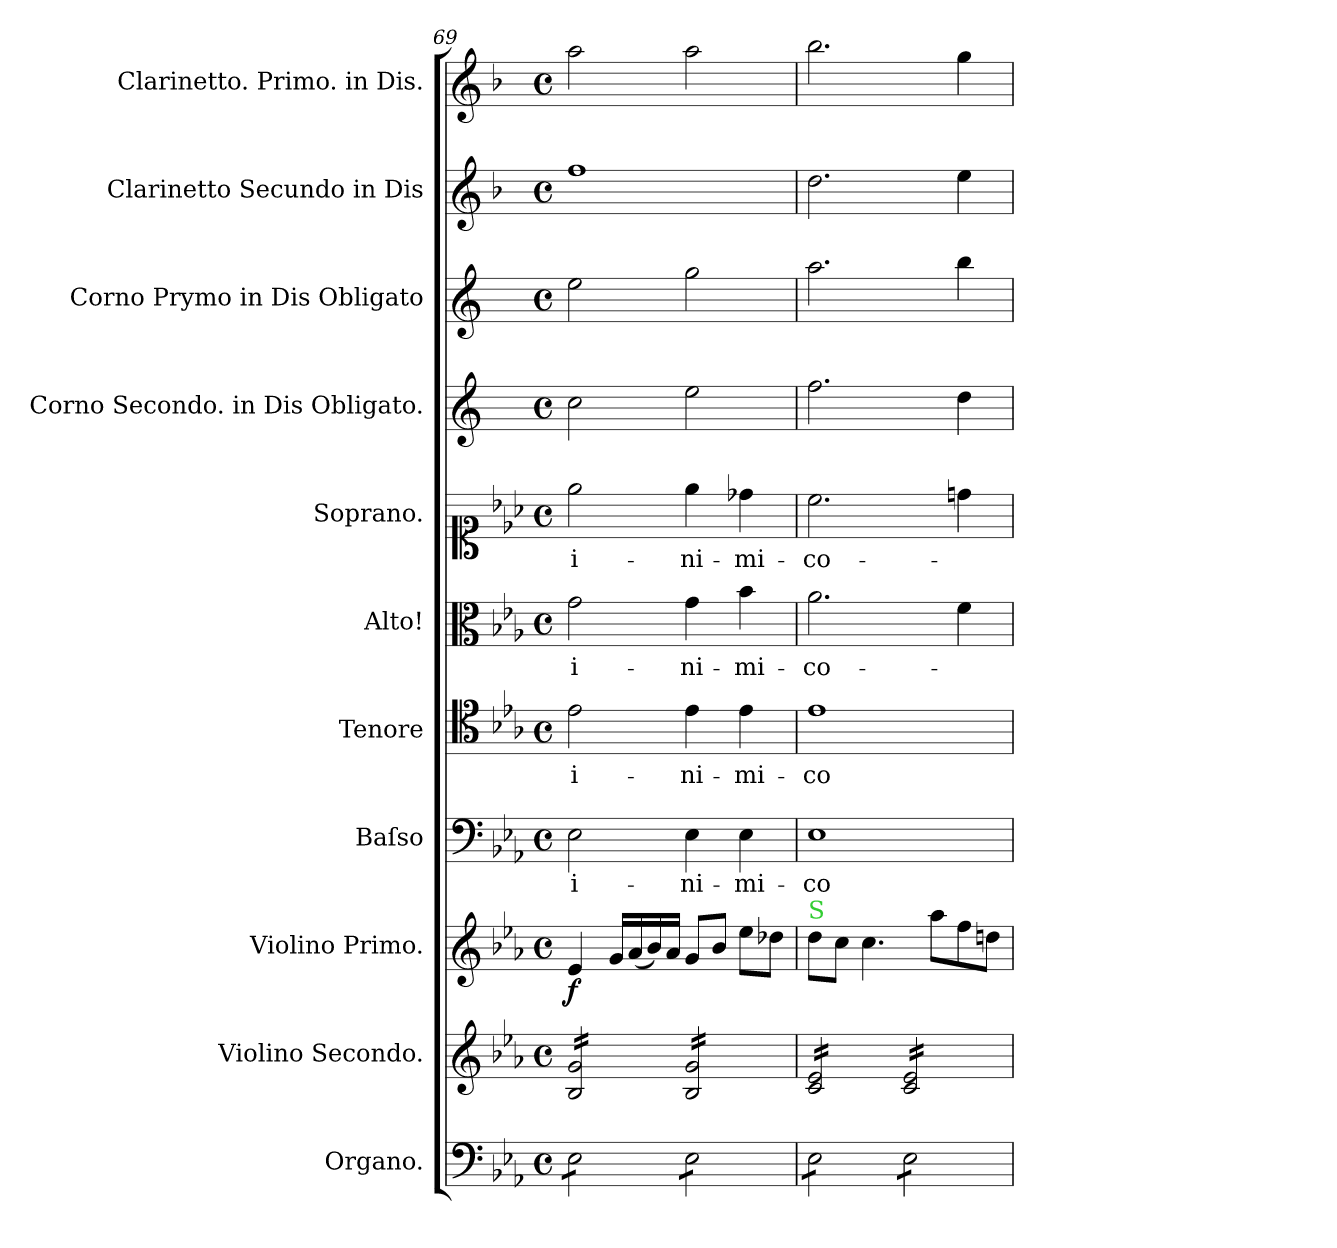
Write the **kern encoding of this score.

**kern	**kern	**dynam	**kern	**dynam	**kern	**text	**kern	**text	**kern	**text	**kern	**text	**kern	**kern	**kern	**kern
*part11	*part10	*part10	*part9	*part9	*part8	*part8	*part7	*part7	*part6	*part6	*part5	*part5	*part4	*part3	*part2	*part1
*staff11	*staff10	*staff10	*staff9	*staff9	*staff8	*staff8	*staff7	*staff7	*staff6	*staff6	*staff5	*staff5	*staff4	*staff3	*staff2	*staff1
*I"Organo.	*I"Violino Secondo.	*	*I"Violino Primo.	*	*I"Baſso	*	*I"Tenore	*	*I"Alto!	*	*I"Soprano.	*	*I"Corno Secondo. in Dis Obligato.	*I"Corno Prymo in Dis Obligato	*I"Clarinetto Secundo in Dis	*I"Clarinetto. Primo. in Dis.
*I'org	*I'vl2	*	*I'vl1	*	*I'B	*	*I'T	*	*I'A	*	*I'S	*	*I'cor2	*I'cor1	*I'Cl.	*I'Cl.
*clefF4	*clefG2	*	*clefG2	*	*clefF4	*	*clefC4	*	*clefC3	*	*clefC1	*	*clefG2	*clefG2	*clefG2	*clefG2
*	*	*	*	*	*	*	*	*	*	*	*	*	*ITrd5c9	*ITrd5c9	*ITrd1c2	*ITrd1c2
*k[b-e-a-]	*k[b-e-a-]	*	*k[b-e-a-]	*	*k[b-e-a-]	*	*k[b-e-a-]	*	*k[b-e-a-]	*	*k[b-e-a-]	*	*k[b-e-a-]	*k[b-e-a-]	*k[b-e-a-]	*k[b-e-a-]
*M4/4	*M4/4	*	*M4/4	*	*M4/4	*	*M4/4	*	*M4/4	*	*M4/4	*	*M4/4	*M4/4	*M4/4	*M4/4
*met(c)	*met(c)	*	*met(c)	*	*met(c)	*	*met(c)	*	*met(c)	*	*met(c)	*	*met(c)	*met(c)	*met(c)	*met(c)
=69	=69	=69	=69	=69	=69	=69	=69	=69	=69	=69	=69	=69	=69	=69	=69	=69
!	!	!LO:DY:rj	!	!LO:DY:b	!	!	!	!	!	!	!	!LO:LY:i	!	!	!	!
*tremolo	*	*	*	*	*	*	*	*	*	*	*	*	*	*	*	*
*	*tremolo	*	*	*	*	*	*	*	*	*	*	*	*	*	*	*
8E-\L	16B-/ 16g/LL	f&colon;	4e-/	f	2E-\	i-	2e-\	i-	2g\	i-	2ee-\	i-	2e-\	2g\	1ee-	2gg\
.	16B-/ 16g/	.	.	.	.	.	.	.	.	.	.	.	.	.	.	.
8E-\	16B-/ 16g/	.	.	.	.	.	.	.	.	.	.	.	.	.	.	.
.	16B-/ 16g/	.	.	.	.	.	.	.	.	.	.	.	.	.	.	.
8E-\	16B-/ 16g/	.	16g/LL	.	.	.	.	.	.	.	.	.	.	.	.	.
.	16B-/ 16g/	.	(16a-/	.	.	.	.	.	.	.	.	.	.	.	.	.
8E-\J	16B-/ 16g/	.	16b-/)	.	.	.	.	.	.	.	.	.	.	.	.	.
.	16B-/ 16g/JJ	.	16a-/JJ	.	.	.	.	.	.	.	.	.	.	.	.	.
!	!	!	!	!	!	!	!	!	!	!	!	!LO:LY:i	!	!	!	!
8E-\L	16B-/ 16g/LL	.	8g/L	.	4E-\	-ni-	4e-\	-ni-	4g\	-ni-	4ee-\	-ni-	2g\	2b-\	.	2gg\
.	16B-/ 16g/	.	.	.	.	.	.	.	.	.	.	.	.	.	.	.
8E-\	16B-/ 16g/	.	8b-/J	.	.	.	.	.	.	.	.	.	.	.	.	.
.	16B-/ 16g/	.	.	.	.	.	.	.	.	.	.	.	.	.	.	.
!	!	!	!	!	!	!	!	!	!	!	!	!LO:LY:i	!	!	!	!
8E-\	16B-/ 16g/	.	8ee-\L	.	4E-\	-mi-	4e-\	-mi-	4b-\	-mi-	4dd-X\	-mi-	.	.	.	.
.	16B-/ 16g/	.	.	.	.	.	.	.	.	.	.	.	.	.	.	.
8E-\J	16B-/ 16g/	.	8dd-X\J	.	.	.	.	.	.	.	.	.	.	.	.	.
.	16B-/ 16g/JJ	.	.	.	.	.	.	.	.	.	.	.	.	.	.	.
=70	=70	=70	=70	=70	=70	=70	=70	=70	=70	=70	=70	=70	=70	=70	=70	=70
!	!	!	!LO:TX:a:color=limegreen:t=S	!	!	!	!	!	!	!	!	!	!	!	!	!
!	!	!	!	!	!	!	!	!	!	!	!	!LO:LY:i	!	!	!	!
8E-\L	16c/ 16e-/LL	.	8dd\L	.	1E-	-co-	1e-	-co-	2.a-\	-co-	2.cc\	-co-	2.a-\	2.cc\	2.cc\	2.aa-\
.	16c/ 16e-/	.	.	.	.	.	.	.	.	.	.	.	.	.	.	.
8E-\	16c/ 16e-/	.	8cc\J	.	.	.	.	.	.	.	.	.	.	.	.	.
.	16c/ 16e-/	.	.	.	.	.	.	.	.	.	.	.	.	.	.	.
8E-\	16c/ 16e-/	.	4.cc\	.	.	.	.	.	.	.	.	.	.	.	.	.
.	16c/ 16e-/	.	.	.	.	.	.	.	.	.	.	.	.	.	.	.
8E-\J	16c/ 16e-/	.	.	.	.	.	.	.	.	.	.	.	.	.	.	.
.	16c/ 16e-/JJ	.	.	.	.	.	.	.	.	.	.	.	.	.	.	.
8E-\L	16c/ 16e-/LL	.	.	.	.	.	.	.	.	.	.	.	.	.	.	.
.	16c/ 16e-/	.	.	.	.	.	.	.	.	.	.	.	.	.	.	.
8E-\	16c/ 16e-/	.	8aa-\L	.	.	.	.	.	.	.	.	.	.	.	.	.
.	16c/ 16e-/	.	.	.	.	.	.	.	.	.	.	.	.	.	.	.
8E-\	16c/ 16e-/	.	8ff\	.	.	.	.	.	4f\	.	4ddn\	.	4f\	4dd\	4dd\	4ff\
.	16c/ 16e-/	.	.	.	.	.	.	.	.	.	.	.	.	.	.	.
8E-\J	16c/ 16e-/	.	8ddn\J	.	.	.	.	.	.	.	.	.	.	.	.	.
*Xtremolo	*	*	*	*	*	*	*	*	*	*	*	*	*	*	*	*
.	16c/ 16e-/JJ	.	.	.	.	.	.	.	.	.	.	.	.	.	.	.
*	*Xtremolo	*	*	*	*	*	*	*	*	*	*	*	*	*	*	*
=	=	=	=	=	=	=	=	=	=	=	=	=	=	=	=	=
*-	*-	*-	*-	*-	*-	*-	*-	*-	*-	*-	*-	*-	*-	*-	*-	*-
